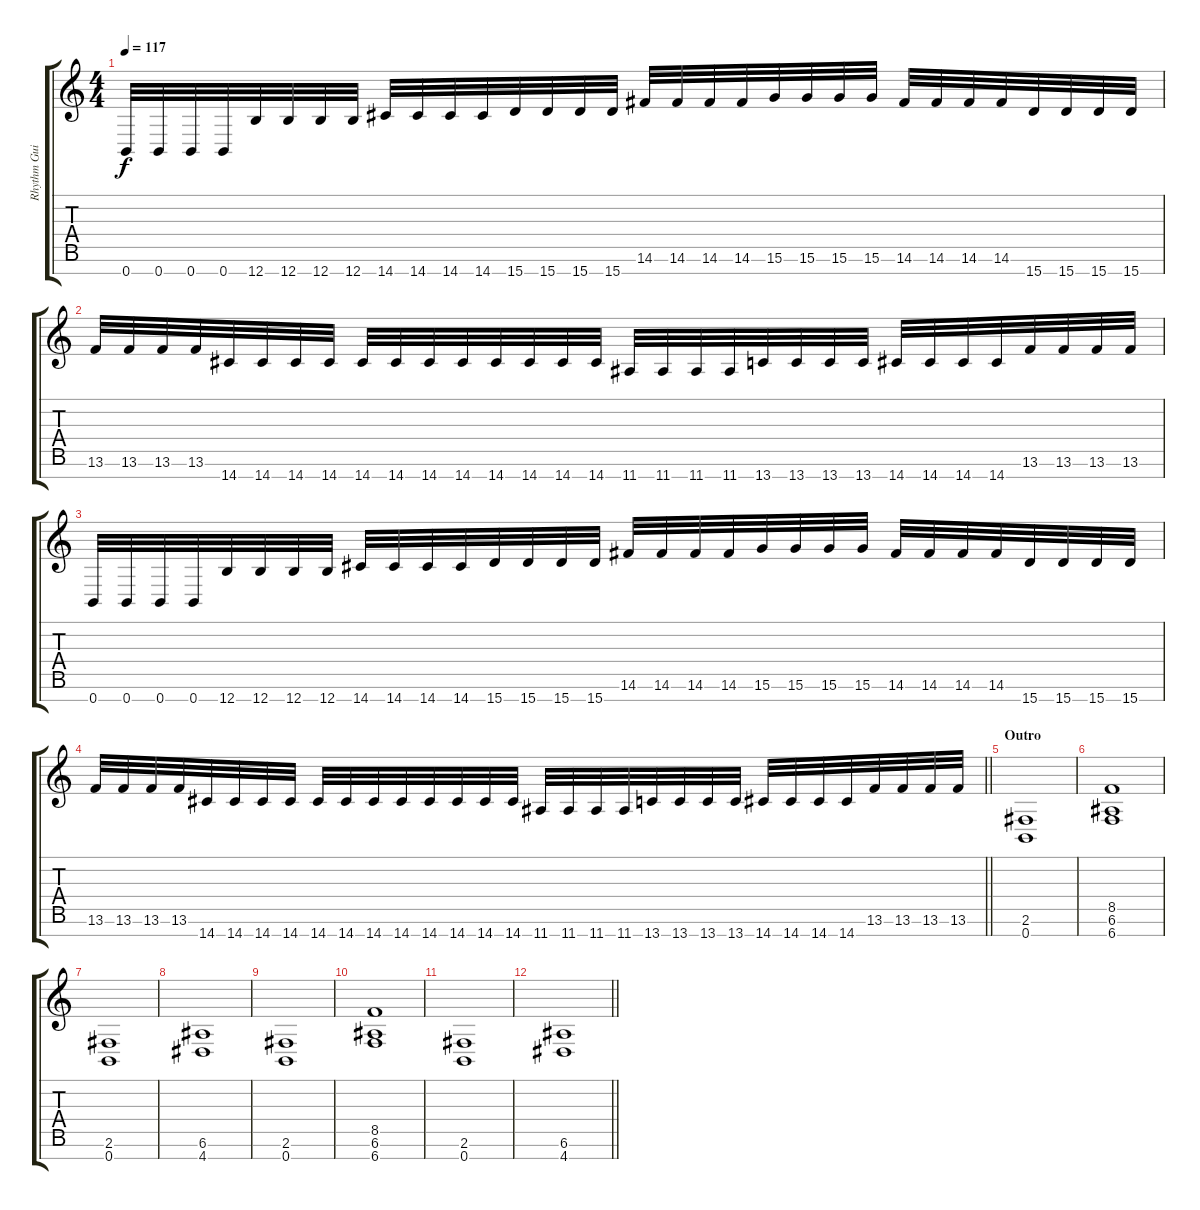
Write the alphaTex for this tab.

\track ("Rhythm Guitar 1" "Rhythm Gui") {instrument distortionguitar}
\staff {score tabs}
\tuning (E4 B3 G3 D3 A2 E2 B1) {hide}
\ts (4 4)
\tempo 117
\clef g2
\ks c
0.7.32{dy f} 0.7.32 0.7.32 0.7.32 12.7.32 12.7.32 12.7.32 12.7.32 14.7.32 14.7.32 14.7.32 14.7.32 15.7.32 15.7.32 15.7.32 15.7.32 14.6.32 14.6.32 14.6.32 14.6.32 15.6.32 15.6.32 15.6.32 15.6.32 14.6.32 14.6.32 14.6.32 14.6.32 15.7.32 15.7.32 15.7.32 15.7.32 |
13.6.32 13.6.32 13.6.32 13.6.32 14.7.32 14.7.32 14.7.32 14.7.32 14.7.32 14.7.32 14.7.32 14.7.32 14.7.32 14.7.32 14.7.32 14.7.32 11.7.32 11.7.32 11.7.32 11.7.32 13.7.32 13.7.32 13.7.32 13.7.32 14.7.32 14.7.32 14.7.32 14.7.32 13.6.32 13.6.32 13.6.32 13.6.32 |
0.7.32 0.7.32 0.7.32 0.7.32 12.7.32 12.7.32 12.7.32 12.7.32 14.7.32 14.7.32 14.7.32 14.7.32 15.7.32 15.7.32 15.7.32 15.7.32 14.6.32 14.6.32 14.6.32 14.6.32 15.6.32 15.6.32 15.6.32 15.6.32 14.6.32 14.6.32 14.6.32 14.6.32 15.7.32 15.7.32 15.7.32 15.7.32 |
\barLineRight lightlight
13.6.32 13.6.32 13.6.32 13.6.32 14.7.32 14.7.32 14.7.32 14.7.32 14.7.32 14.7.32 14.7.32 14.7.32 14.7.32 14.7.32 14.7.32 14.7.32 11.7.32 11.7.32 11.7.32 11.7.32 13.7.32 13.7.32 13.7.32 13.7.32 14.7.32 14.7.32 14.7.32 14.7.32 13.6.32 13.6.32 13.6.32 13.6.32 |
\section ("" "Outro")
(2.6 0.7).1 |
(8.5 6.6 6.7).1 |
(2.6 0.7).1 |
(6.6 4.7).1 |
(2.6 0.7).1 |
(8.5 6.6 6.7).1 |
(2.6 0.7).1 |
\barLineRight lightlight
(6.6 4.7).1
